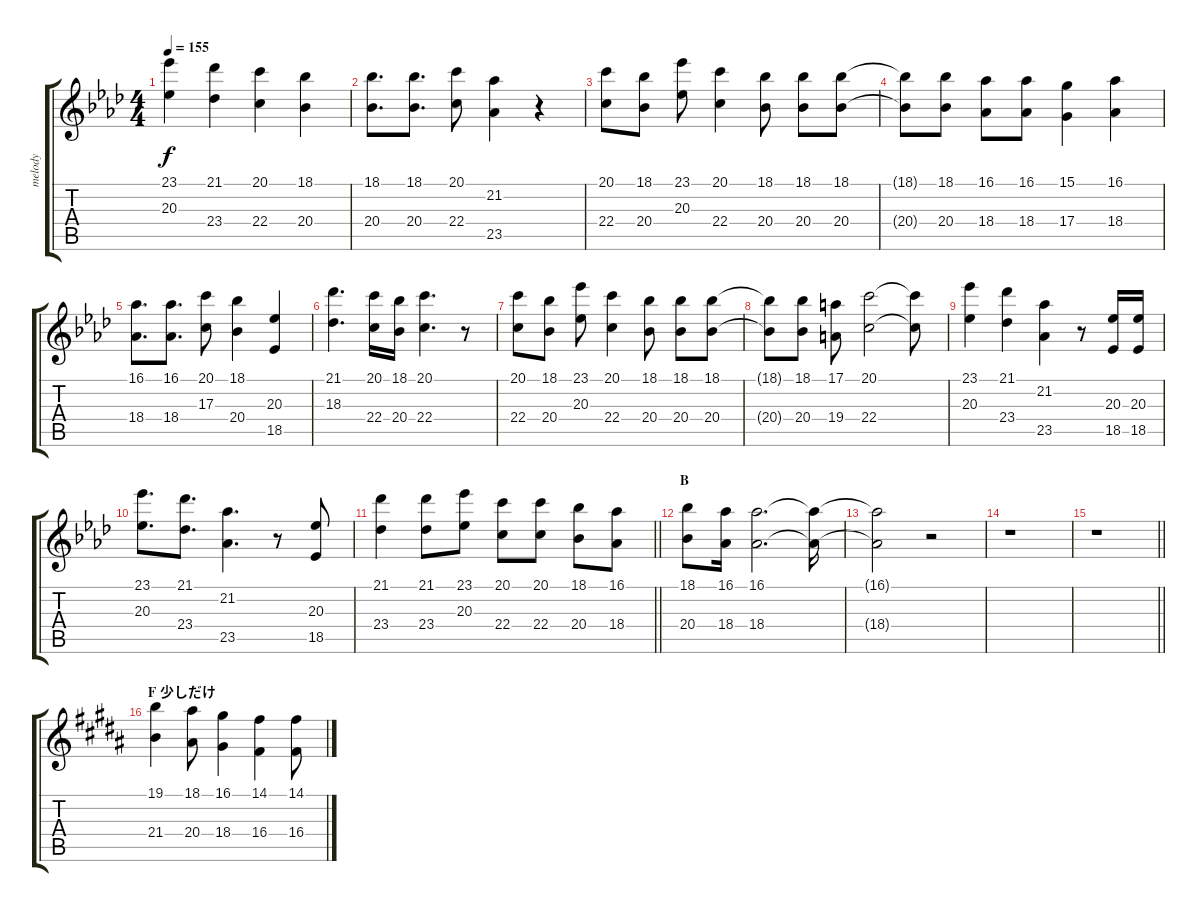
\track ("melody" "melody") {instrument flute}
\staff {score tabs}
\tuning (E4 B3 G3 D3 A2 E2) {hide}
\ts (4 4)
\tempo 155
\clef g2
\ks ab
(23.1 20.3).4{dy f} (21.1 23.4).4 (20.1 22.4).4 (18.1 20.4).4 |
(18.1 20.4).8{d} (18.1 20.4).8{d} (20.1 22.4).8 (21.2 23.5).4 r.4 |
(20.1 22.4).8 (18.1 20.4).8 (23.1 20.3).8 (20.1 22.4).4 (18.1 20.4).8 (18.1 20.4).8 (18.1 20.4).8 |
(18.1{t} 20.4{t}).8 (18.1 20.4).8 (16.1 18.4).8 (16.1 18.4).8 (15.1 17.4).4 (16.1 18.4).4 |
(16.1 18.4).8{d} (16.1 18.4).8{d} (20.1 17.3).8 (18.1 20.4).4 (20.3 18.5).4 |
(21.1 18.3).4{d} (20.1 22.4).16 (18.1 20.4).16 (20.1 22.4).4{d} r.8 |
(20.1 22.4).8 (18.1 20.4).8 (23.1 20.3).8 (20.1 22.4).4 (18.1 20.4).8 (18.1 20.4).8 (18.1 20.4).8 |
(18.1{t} 20.4{t}).8 (18.1 20.4).8 (17.1 19.4).8 (20.1 22.4).2 (20.1{t} 22.4{t}).8 |
(23.1 20.3).4 (21.1 23.4).4 (21.2 23.5).4 r.8 (20.3 18.5).16 (20.3 18.5).16 |
(23.1 20.3).8{d} (21.1 23.4).8{d} (21.2 23.5).4{d} r.8 (20.3 18.5).8 |
\barLineRight lightlight
(21.1 23.4).4 (21.1 23.4).8 (23.1 20.3).8 (20.1 22.4).8 (20.1 22.4).8 (18.1 20.4).8 (16.1 18.4).8 |
\section ("" "B")
(18.1 20.4).8 (16.1 18.4).16 (16.1 18.4).2{d} (16.1{t} 18.4{t}).16 |
(16.1{t} 18.4{t}).2 r.2 |
r.1 |
\barLineRight lightlight
r.1 |
\section ("" "F 少しだけ")
\ks b
(19.1 21.4).4 (18.1 20.4).8 (16.1 18.4).4 (14.1 16.4).4 (14.1 16.4).8
